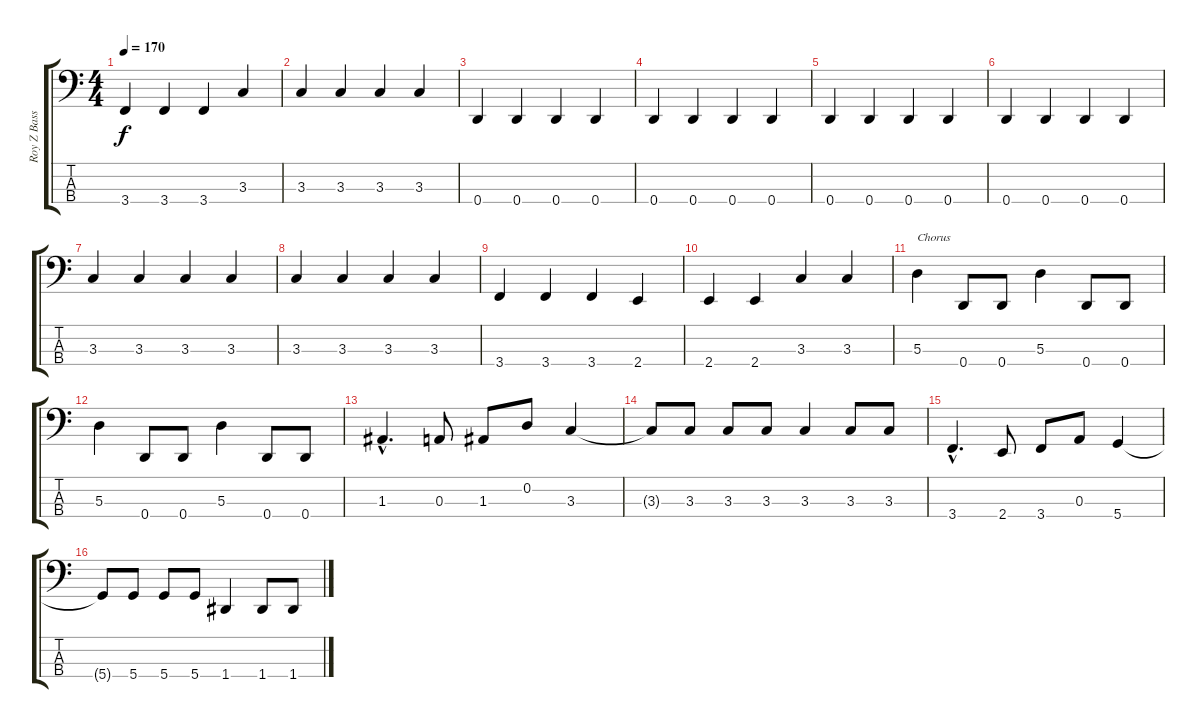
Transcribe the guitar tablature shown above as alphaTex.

\track ("Roy Z Bass" "Roy Z Bass") {instrument electricbassfinger}
\staff {score tabs}
\tuning (G2 D2 A1 D1) {hide}
\ts (4 4)
\tempo 170
\clef f4
\ks c
3.4.4{dy f} 3.4.4 3.4.4 3.3.4 |
3.3.4 3.3.4 3.3.4 3.3.4 |
0.4.4 0.4.4 0.4.4 0.4.4 |
0.4.4 0.4.4 0.4.4 0.4.4 |
0.4.4 0.4.4 0.4.4 0.4.4 |
0.4.4 0.4.4 0.4.4 0.4.4 |
3.3.4 3.3.4 3.3.4 3.3.4 |
3.3.4 3.3.4 3.3.4 3.3.4 |
3.4.4 3.4.4 3.4.4 2.4.4 |
2.4.4 2.4.4 3.3.4 3.3.4 |
5.3.4{txt "Chorus"} 0.4.8 0.4.8 5.3.4 0.4.8 0.4.8 |
5.3.4 0.4.8 0.4.8 5.3.4 0.4.8 0.4.8 |
1.3{hac}.4{d} 0.3.8 1.3.8 0.2.8 3.3.4 |
3.3{t}.8 3.3.8 3.3.8 3.3.8 3.3.4 3.3.8 3.3.8 |
3.4{hac}.4{d} 2.4.8 3.4.8 0.3.8 5.4.4 |
5.4{t}.8 5.4.8 5.4.8 5.4.8 1.4.4 1.4.8 1.4.8
